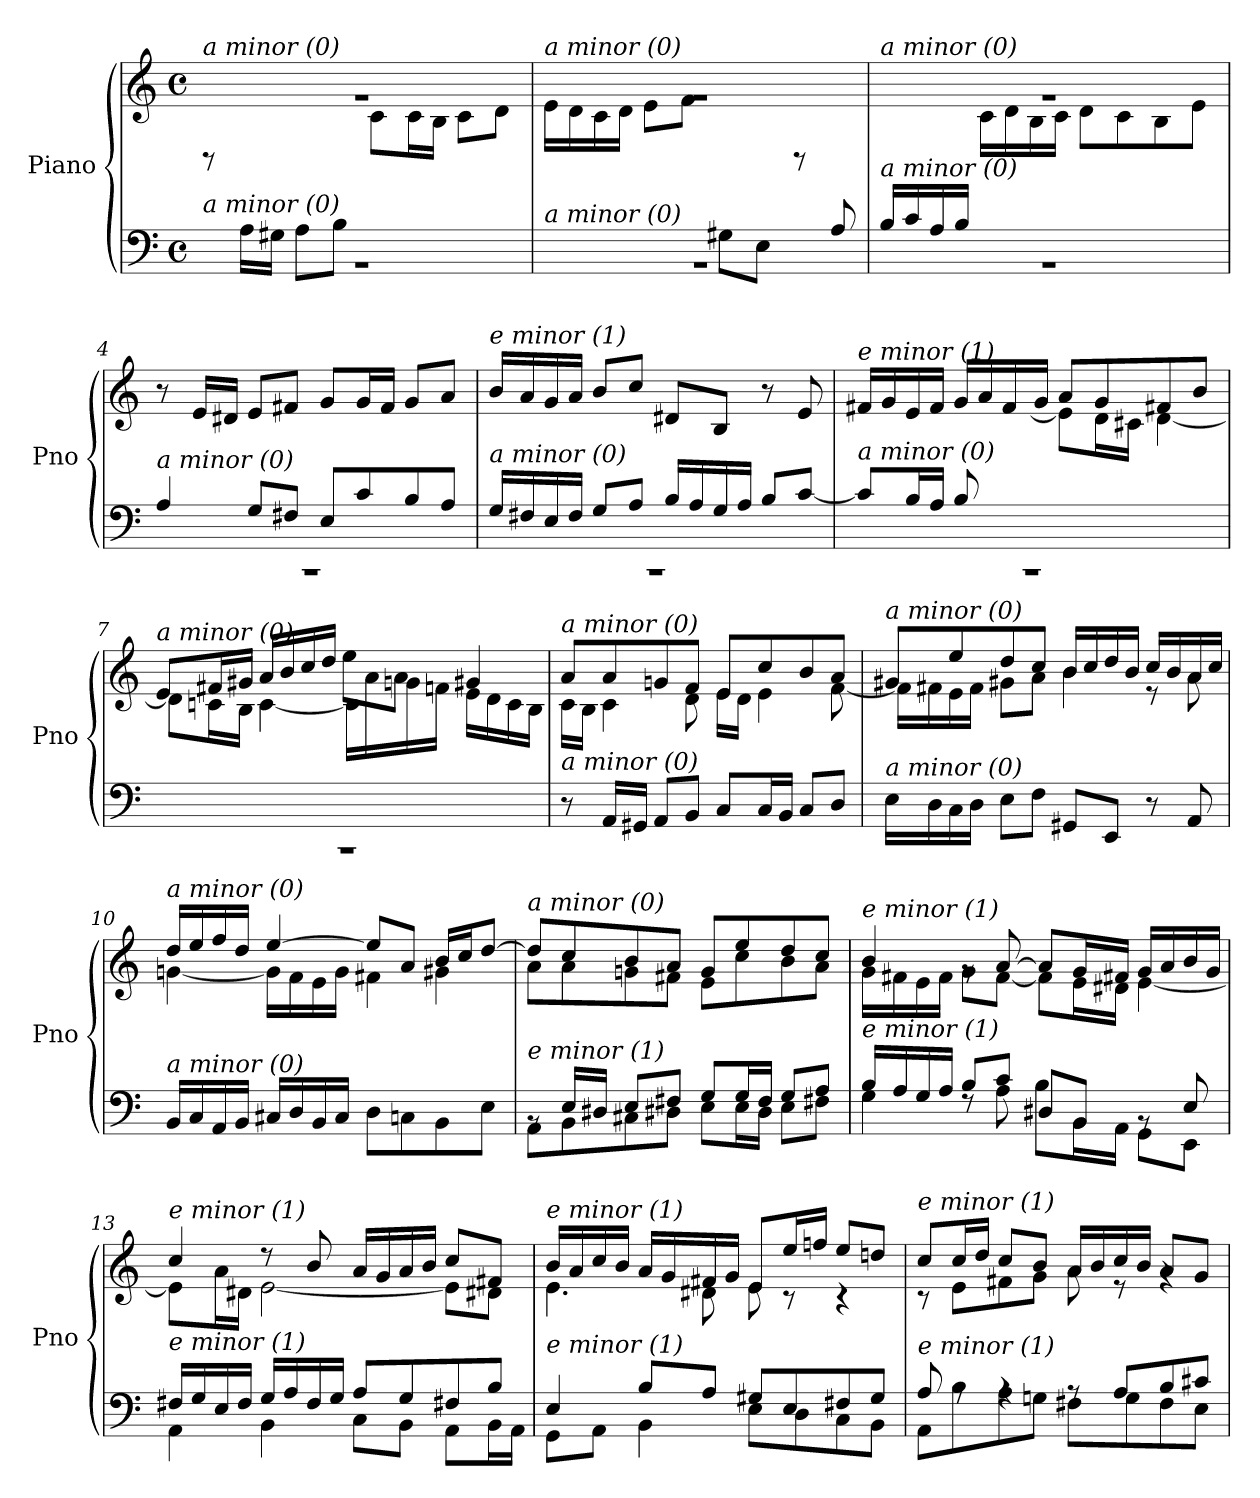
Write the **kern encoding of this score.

**kern	**kern
*part1	*part1
*staff2	*staff1
*I"Piano	*
*I'Pno	*
*clefF4	*clefG2
*k[]	*k[]
*M4/4	*M4/4
*met(c)	*met(c)
=1	=1
*^	*^
!	!	!LO:TX:i:t=a minor (0)	!
!LO:TX:i:t=a minor (0)	!	!	!
8ryy	1rBB	1rg	8rBB
16A\LL	.	.	4.ryy
16G#X\JJ	.	.	.
8A\L	.	.	.
8B\J	.	.	.
2ryy	.	.	8c\L
.	.	.	16c\L
.	.	.	16B\JJ
.	.	.	8c\L
.	.	.	8d\J
=2	=2	=2	=2
!	!	!LO:TX:i:t=a minor (0)	!
!LO:TX:i:t=a minor (0)	!	!	!
2ryy	1rBB	1rg	16e\LL
.	.	.	16d\
.	.	.	16c\
.	.	.	16d\JJ
.	.	.	8e\L
.	.	.	8f\J
8G#X\L	.	.	4ryy
8E\J	.	.	.
8ryy	.	.	8rBB
8A/	.	.	8ryy
=3	=3	=3	=3
!	!	!LO:TX:i:t=a minor (0)	!
!LO:TX:i:t=a minor (0)	!	!	!
16B/LL	1rBB	1rg	4ryy
16c/	.	.	.
16A/	.	.	.
16B/JJ	.	.	.
2.ryy	.	.	16c\LL
.	.	.	16d\
.	.	.	16B\
.	.	.	16c\JJ
.	.	.	8d\L
.	.	.	8c\
.	.	.	8B\
.	.	.	8e\J
!!LO:LB:g=z
=4	=4	=4	=4
!	!	!LO:TX:i:t=e minor (1)	!
!LO:TX:i:t=a minor (0)	!	!	!
*	*	*v	*v
1rCC	4A/	8r
.	.	16e/LL
.	.	16d#X/JJ
.	8G/L	8e/L
.	8F#X/J	8f#X/J
.	8E/L	8g/L
.	8c/	16g/L
.	.	16f#/JJ
.	8B/	8g/L
.	8A/J	8a/J
!!LO:LB:g=z
=5	=5	=5
!	!	!LO:TX:i:t=e minor (1)
!LO:TX:i:t=a minor (0)	!	!
1rCC	16G/LL	16b/LL
.	16F#X/	16a/
.	16E/	16g/
.	16F#/JJ	16a/JJ
.	8G/L	8b/L
.	8A/J	8cc/J
.	16B/LL	8d#X/L
.	16A/	.
.	16G/	8B/J
.	16A/JJ	.
.	8B/L	8r
.	[8c/J	8e/
=6	=6	=6
*	*	*^
!	!	!LO:TX:i:t=e minor (1)	!
!LO:TX:i:t=a minor (0)	!	!	!
1rCC	8c/L]	16f#X/LL	4.ryy
.	.	16g/	.
.	16B/L	16e/	.
.	16A/JJ	16f#/JJ	.
.	8B/L	16g/LL	.
.	.	16a/	.
.	2ryy	16f#/	[8e\J
.	.	16g/JJ	.
.	.	8a/L	8e\L]
.	.	8g/	16d\L
.	.	.	16c#X\JJ
.	.	8f#X/	[4d\
.	8ryy	8b/J	.
=7	=7	=7	=7
!	!	!LO:TX:i:t=a minor (0)	!
!LO:TX:i:t=a minor (0)	!	!	!
*v	*v	*	*
1rCC	8e/L	8d\L]
.	16f#X/L	16cn\L
.	16g#X/JJ	16B\JJ
.	16a/LL	[4c\
.	16b/	.
.	16cc/	.
.	16dd/JJ	.
.	8ee\L	16c\LL]
.	.	16a\
.	8a\J	16gn\
.	.	16fn\JJ
.	4g#X/	16e\LL
.	.	16d\
.	.	16c\
.	.	16B\JJ
!!LO:LB:g=z	!!
=8	=8	=8
!	!LO:TX:i:t=a minor (0)	!
!LO:TX:i:t=a minor (0)	!	!
8r	8a/L	16c\LL
.	.	16B\JJ
16AA/LL	8a/	4c\
16GG#X/JJ	.	.
8AA/L	8gn/	.
8BB/J	8f/J	8d\
8C/L	8e/L	16e\LL
.	.	16d\JJ
16C/L	8cc/	4e\
16BB/JJ	.	.
8C/L	8b/	.
8D/J	8a/J	[8f\
=9	=9	=9
!	!LO:TX:i:t=a minor (0)	!
!LO:TX:i:t=a minor (0)	!	!
16E\LL	8g#X/L	16f\LL]
16D\	.	16f#X\
16C\	8ee/	16e\
16D\JJ	.	16f#\JJ
8E\L	8dd/	8g#X\L
8F\J	8cc/J	8a\J
8GG#X/L	16b/LL	4b\
.	16cc/	.
8EE/J	16dd/	.
.	16b/JJ	.
8r	16cc/LL	8r
.	16b/	.
8AA/	16a/	8a\
.	16cc/JJ	.
=10	=10	=10
!	!LO:TX:i:t=a minor (0)	!
!LO:TX:i:t=a minor (0)	!	!
16BB/LL	16dd/LL	[4gn\
16C/	16ee/	.
16AA/	16ff/	.
16BB/JJ	16dd/JJ	.
16C#X/LL	[4ee/	16g\LL]
16D/	.	16f\
16BB/	.	16e\
16C#/JJ	.	16g\JJ
8D\L	8ee/L]	4f#X\
8Cn\	8a/J	.
8BB\	16b/LL	4g#X\
.	16cc/J	.
8E\J	[8dd/J	.
!!LO:LB:g=z	!!
=11	=11	=11
*^	*	*
!	!	!LO:TX:i:t=a minor (0)	!
!LO:TX:i:t=e minor (1)	!	!	!
8rBB	8AA\L	8dd/L]	8a\L
16E/LL	8BB\	8cc/	8a\
16D#X/JJ	.	.	.
8E/L	8C#X\	8b/	8gn\
8F#X/J	8D#X\J	8a/J	8f#X\J
8G/L	8E\L	8g/L	8e\L
16G/L	16E\L	8ee/	8cc\
16F#/JJ	16D#\JJ	.	.
8G/L	8E\L	8dd/	8b\
8A/J	8F#X\J	8cc/J	8a\J
=12	=12	=12	=12
!	!	!LO:TX:i:t=e minor (1)	!
!LO:TX:i:t=e minor (1)	!	!	!
16B/LL	4G\	4b/	16g\LL
16A/	.	.	16f#X\
16G/	.	.	16e\
16A/JJ	.	.	16f#\JJ
8B/L	8rF	8rg	8g\L
8c/J	8A\	[8a/	[8f#\J
8D#X/L	8B\L	8a/L]	8f#\L]
8BB/J	16BB\L	16g/L	16e\L
.	16AA\JJ	16f#X/JJ	16d#X\JJ
8rBB	8GG\L	16g/LL	[4e\
.	.	16a/	.
8E/	8EE\J	16b/	.
.	.	16g/JJ	.
=13	=13	=13	=13
!	!	!LO:TX:i:t=e minor (1)	!
!LO:TX:i:t=e minor (1)	!	!	!
16F#X/LL	4AA\	4cc/	8e\L]
16G/	.	.	.
16E/	.	.	16a\L
16F#/JJ	.	.	16d#X\JJ
16G/LL	4BB\	8r	[2e\
16A/	.	.	.
16F#/	.	8b/	.
16G/JJ	.	.	.
8A/L	8C\L	16a/LL	.
.	.	16g/	.
8G/	8BB\J	16a/	.
.	.	16b/JJ	.
8F#X/	8AA\L	8cc/L	8e\L]
8B/J	16BB\L	8f#X/J	8d#X\J
.	16AA\JJ	.	.
!!LO:PB:g=z	!!
=14	=14	=14	=14
!	!	!LO:TX:i:t=e minor (1)	!
!LO:TX:i:t=e minor (1)	!	!	!
4E/	8GG\L	16b/LL	4.e\
.	.	16a/	.
.	8AA\J	16cc/	.
.	.	16b/JJ	.
8B/L	4BB\	16a/LL	.
.	.	16g/	.
8A/J	.	16f#X/	8d#X\
.	.	16g/JJ	.
8G#X/L	8E\L	8e/L	8e\
8E/	8D\	16ee/L	8r
.	.	16ffn/JJ	.
8F#X/	8C\	8ee/L	4r
8G#/J	8BB\J	8ddn/J	.
=15	=15	=15	=15
!	!	!LO:TX:i:t=e minor (1)	!
!LO:TX:i:t=e minor (1)	!	!	!
8A/	8AA\L	8cc/L	8r
8rA	8B\	16cc/L	8e\L
.	.	16dd/JJ	.
4rA	8A\	8cc/L	8f#X\
.	8Gn\J	8b/J	8g\J
8rA	8F#X\L	16a/LL	8a\
.	.	16b/	.
8A/L	8G\	16cc/	8r
.	.	16b/JJ	.
8B/	8F#\	8a/L	4rg
8c#X/J	8E\J	8g/J	.
*v	*v	*	*
*	*v	*v
=	=
*-	*-
